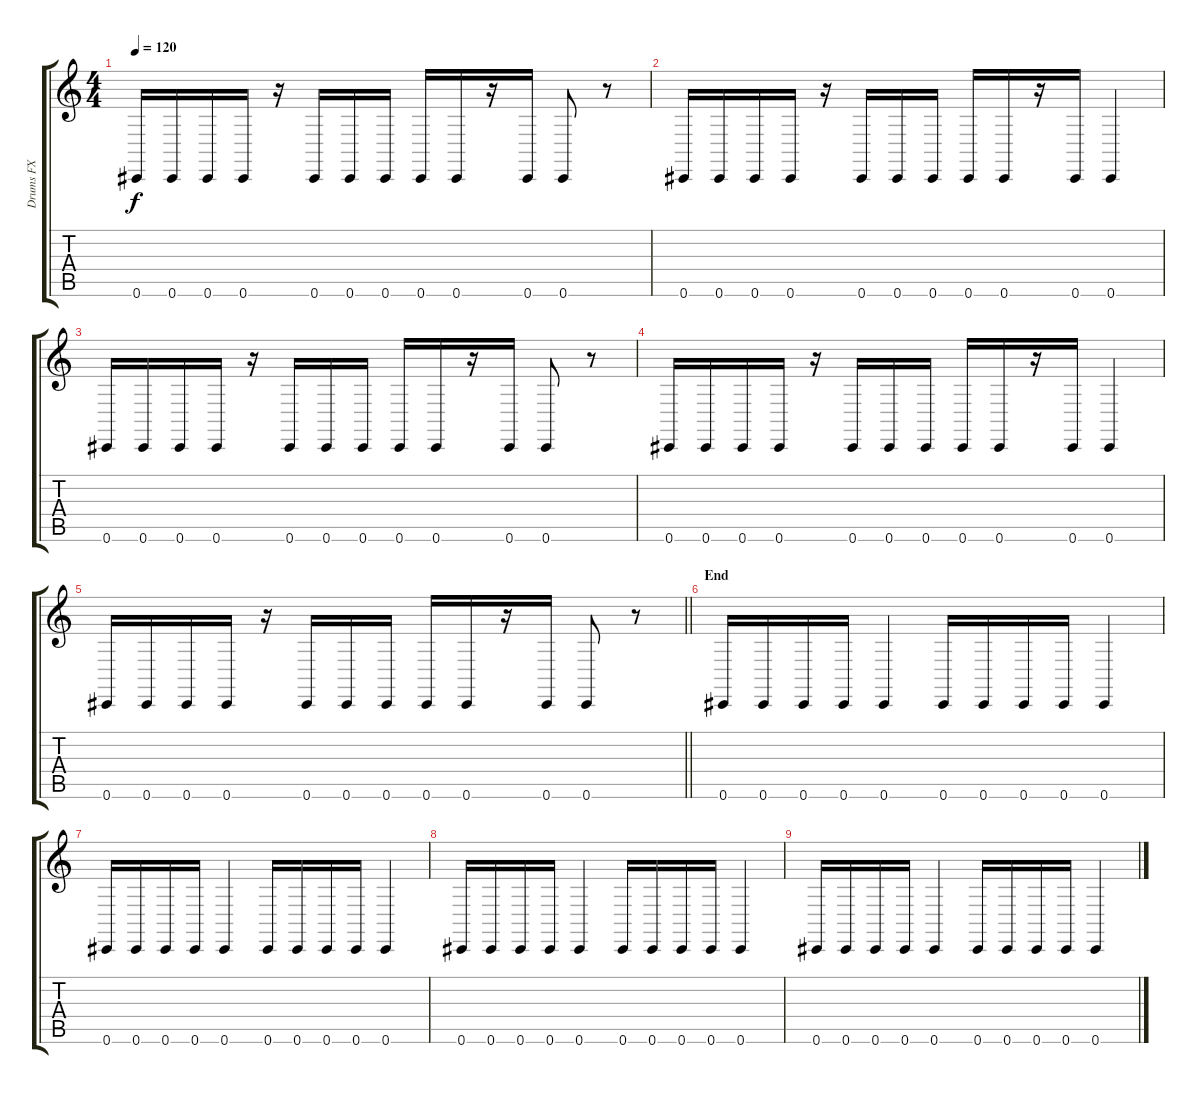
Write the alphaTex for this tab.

\track ("Drums FX" "Drums FX") {instrument melodictom}
\staff {score tabs}
\tuning (Eb4 Bb3 Gb3 Db3 Ab2 Db2) {hide}
\ts (4 4)
\tempo 120
\clef g2
\ks c
0.6.16{dy f} 0.6.16 0.6.16 0.6.16 r.16 0.6.16 0.6.16 0.6.16 0.6.16 0.6.16 r.16 0.6.16 0.6.8 r.8 |
0.6.16 0.6.16 0.6.16 0.6.16 r.16 0.6.16 0.6.16 0.6.16 0.6.16 0.6.16 r.16 0.6.16 0.6.4 |
0.6.16 0.6.16 0.6.16 0.6.16 r.16 0.6.16 0.6.16 0.6.16 0.6.16 0.6.16 r.16 0.6.16 0.6.8 r.8 |
0.6.16 0.6.16 0.6.16 0.6.16 r.16 0.6.16 0.6.16 0.6.16 0.6.16 0.6.16 r.16 0.6.16 0.6.4 |
\barLineRight lightlight
0.6.16 0.6.16 0.6.16 0.6.16 r.16 0.6.16 0.6.16 0.6.16 0.6.16 0.6.16 r.16 0.6.16 0.6.8 r.8 |
\section ("" "End")
0.6.16 0.6.16 0.6.16 0.6.16 0.6.4 0.6.16 0.6.16 0.6.16 0.6.16 0.6.4 |
0.6.16 0.6.16 0.6.16 0.6.16 0.6.4 0.6.16 0.6.16 0.6.16 0.6.16 0.6.4 |
0.6.16 0.6.16 0.6.16 0.6.16 0.6.4 0.6.16 0.6.16 0.6.16 0.6.16 0.6.4 |
0.6.16 0.6.16 0.6.16 0.6.16 0.6.4 0.6.16 0.6.16 0.6.16 0.6.16 0.6.4
